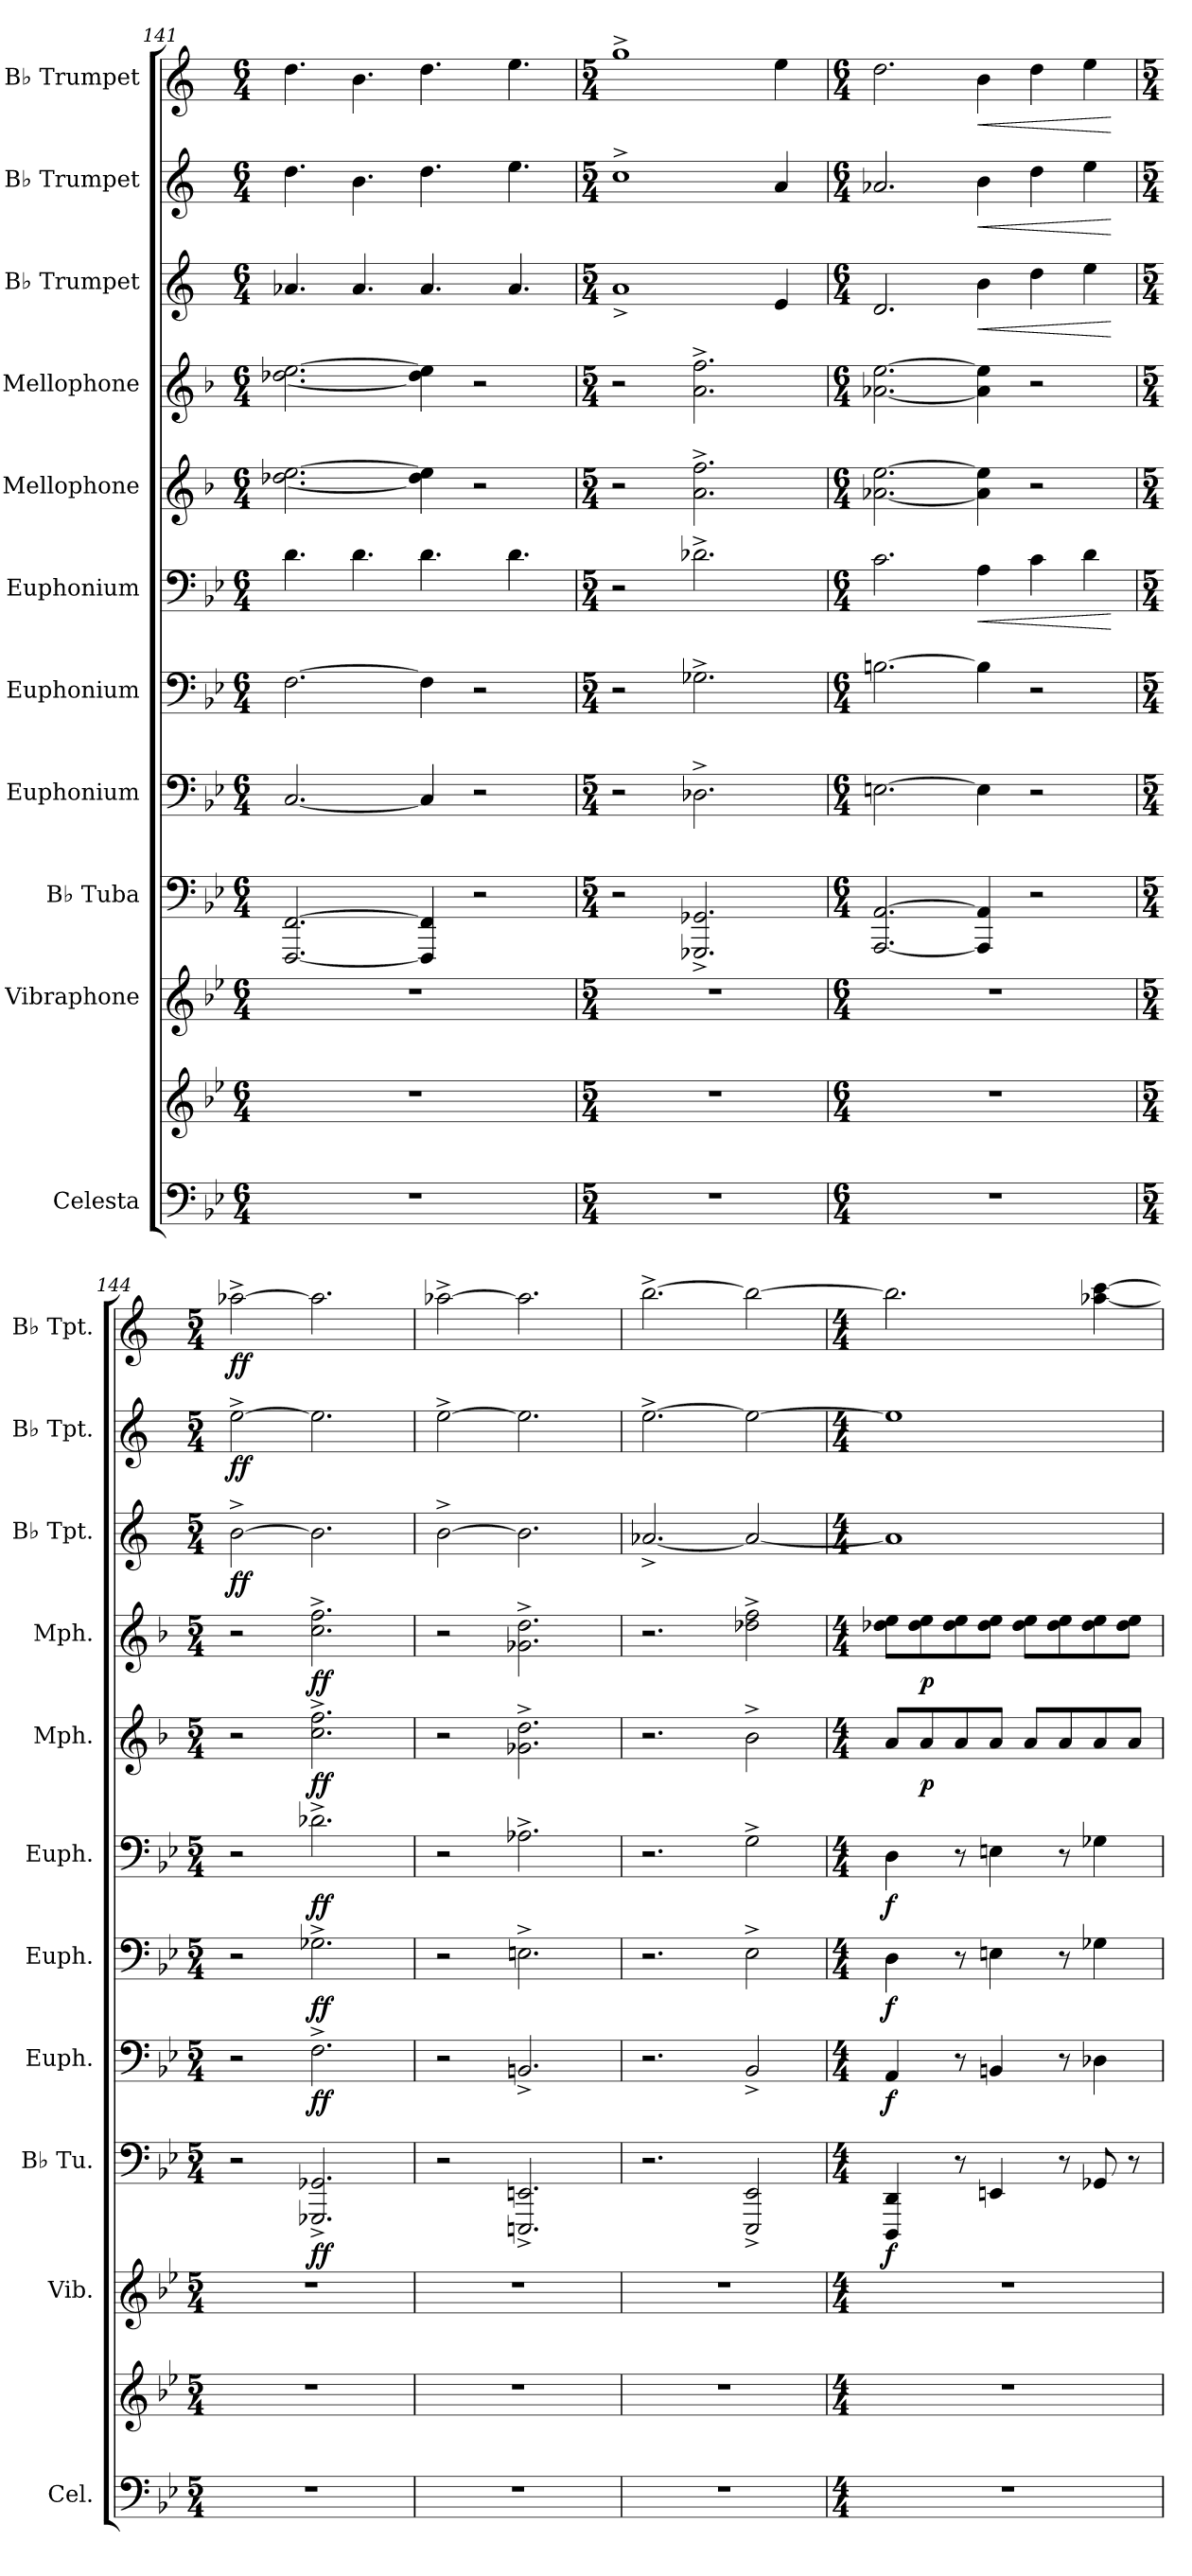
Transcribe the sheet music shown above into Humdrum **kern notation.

**kern	**kern	**kern	**kern	**dynam	**kern	**dynam	**kern	**dynam	**kern	**dynam	**kern	**dynam	**kern	**dynam	**kern	**dynam	**kern	**dynam	**kern	**dynam
*part11	*part11	*part10	*part9	*part9	*part8	*part8	*part7	*part7	*part6	*part6	*part5	*part5	*part4	*part4	*part3	*part3	*part2	*part2	*part1	*part1
*staff12	*staff11	*staff10	*staff9	*staff9	*staff8	*staff8	*staff7	*staff7	*staff6	*staff6	*staff5	*staff5	*staff4	*staff4	*staff3	*staff3	*staff2	*staff2	*staff1	*staff1
*I"Celesta	*	*I"Vibraphone	*I"B♭ Tuba	*	*I"Euphonium	*	*I"Euphonium	*	*I"Euphonium	*	*I"Mellophone	*	*I"Mellophone	*	*I"B♭ Trumpet	*	*I"B♭ Trumpet	*	*I"B♭ Trumpet	*
*I'Cel.	*	*I'Vib.	*I'B♭ Tu.	*	*I'Euph.	*	*I'Euph.	*	*I'Euph.	*	*I'Mph.	*	*I'Mph.	*	*I'B♭ Tpt.	*	*I'B♭ Tpt.	*	*I'B♭ Tpt.	*
*clefF4	*clefG2	*clefG2	*clefF4	*	*clefF4	*	*clefF4	*	*clefF4	*	*clefG2	*	*clefG2	*	*clefG2	*	*clefG2	*	*clefG2	*
*ITrd-7c-12	*ITrd-7c-12	*	*	*	*	*	*	*	*	*	*ITrd4c7	*	*ITrd4c7	*	*ITrd1c2	*	*ITrd1c2	*	*ITrd1c2	*
*k[b-e-]	*k[b-e-]	*k[b-e-]	*k[b-e-]	*	*k[b-e-]	*	*k[b-e-]	*	*k[b-e-]	*	*k[b-e-]	*	*k[b-e-]	*	*k[b-e-]	*	*k[b-e-]	*	*k[b-e-]	*
*M6/4	*M6/4	*M6/4	*M6/4	*	*M6/4	*	*M6/4	*	*M6/4	*	*M6/4	*	*M6/4	*	*M6/4	*	*M6/4	*	*M6/4	*
=141	=141	=141	=141	=141	=141	=141	=141	=141	=141	=141	=141	=141	=141	=141	=141	=141	=141	=141	=141	=141
1.r	1.r	1.r	[2.FFF/ [2.FF/	.	[2.C/	.	[2.F\	.	4.d\	.	[2.g-X\ [2.a\	.	[2.g-X\ [2.a\	.	4.g-X/	.	4.cc\	.	4.cc\	.
.	.	.	.	.	.	.	.	.	4.d\	.	.	.	.	.	4.g-/	.	4.a\	.	4.a\	.
.	.	.	4FFF/] 4FF/]	.	4C/]	.	4F\]	.	4.d\	.	4g-\] 4a\]	.	4g-\] 4a\]	.	4.g-/	.	4.cc\	.	4.cc\	.
.	.	.	2r	.	2r	.	2r	.	.	.	2r	.	2r	.	.	.	.	.	.	.
.	.	.	.	.	.	.	.	.	4.d\	.	.	.	.	.	4.g-/	.	4.dd\	.	4.dd\	.
!!LO:PB:g=z
=142	=142	=142	=142	=142	=142	=142	=142	=142	=142	=142	=142	=142	=142	=142	=142	=142	=142	=142	=142	=142
*M5/4	*M5/4	*M5/4	*M5/4	*	*M5/4	*	*M5/4	*	*M5/4	*	*M5/4	*	*M5/4	*	*M5/4	*	*M5/4	*	*M5/4	*
4%5r	4%5r	4%5r	2r	.	2r	.	2r	.	2r	.	2r	.	2r	.	1g^	.	1b-^	.	1ff^	.
.	.	.	2.GGG-X/^ 2.GG-X/^	.	2.D-X^\	.	2.G-X^\	.	2.d-X^\	.	2.d\^ 2.b-\^	.	2.d\^ 2.b-\^	.	.	.	.	.	.	.
.	.	.	.	.	.	.	.	.	.	.	.	.	.	.	4d/	.	4g/	.	4dd\	.
=143	=143	=143	=143	=143	=143	=143	=143	=143	=143	=143	=143	=143	=143	=143	=143	=143	=143	=143	=143	=143
*M6/4	*M6/4	*M6/4	*M6/4	*	*M6/4	*	*M6/4	*	*M6/4	*	*M6/4	*	*M6/4	*	*M6/4	*	*M6/4	*	*M6/4	*
1.r	1.r	1.r	[2.AAA/ [2.AA/	.	[2.En\	.	[2.Bn\	.	2.c\	.	[2.d-X\ [2.a\	.	[2.d-X\ [2.a\	.	2.c/	.	2.g-X/	.	2.cc\	.
!	!	!	!	!	!	!	!	!	!	!LO:HP:b	!	!	!	!	!	!LO:HP:b	!	!LO:HP:b	!	!LO:HP:b
.	.	.	4AAA/] 4AA/]	.	4E\]	.	4B\]	.	4A\	<	4d-\] 4a\]	.	4d-\] 4a\]	.	4a\	<	4a\	<	4a\	<
.	.	.	2r	.	2r	.	2r	.	4c\	.	2r	.	2r	.	4cc\	.	4cc\	.	4cc\	.
.	.	.	.	.	.	.	.	.	4d\	.	.	.	.	.	4dd\	.	4dd\	.	4dd\	.
.	.	.	.	.	.	.	.	.	.	[	.	.	.	.	.	[	.	[	.	[
=144	=144	=144	=144	=144	=144	=144	=144	=144	=144	=144	=144	=144	=144	=144	=144	=144	=144	=144	=144	=144
*M5/4	*M5/4	*M5/4	*M5/4	*	*M5/4	*	*M5/4	*	*M5/4	*	*M5/4	*	*M5/4	*	*M5/4	*	*M5/4	*	*M5/4	*
!	!	!	!	!	!	!	!	!	!	!	!	!	!	!	!	!LO:DY:b	!	!LO:DY:b	!	!LO:DY:b
4%5r	4%5r	4%5r	2r	.	2r	.	2r	.	2r	.	2r	.	2r	.	[2a^\	ff	[2dd^\	ff	[2gg-X^\	ff
!	!	!	!	!LO:DY:b	!	!LO:DY:b	!	!LO:DY:b	!	!LO:DY:b	!	!LO:DY:b	!	!LO:DY:b	!	!	!	!	!	!
.	.	.	2.GGG-X/^ 2.GG-X/^	ff	2.F^\	ff	2.G-X^\	ff	2.d-X^\	ff	2.f\^ 2.b-\^	ff	2.f\^ 2.b-\^	ff	2.a\]	.	2.dd\]	.	2.gg-\]	.
=145	=145	=145	=145	=145	=145	=145	=145	=145	=145	=145	=145	=145	=145	=145	=145	=145	=145	=145	=145	=145
4%5r	4%5r	4%5r	2r	.	2r	.	2r	.	2r	.	2r	.	2r	.	[2a^\	.	[2dd^\	.	[2gg-X^\	.
.	.	.	2.EEEn/^ 2.EEn/^	.	2.BBn^/	.	2.En^\	.	2.A-X^\	.	2.c-X\^ 2.g\^	.	2.c-X\^ 2.g\^	.	2.a\]	.	2.dd\]	.	2.gg-\]	.
=146	=146	=146	=146	=146	=146	=146	=146	=146	=146	=146	=146	=146	=146	=146	=146	=146	=146	=146	=146	=146
4%5r	4%5r	4%5r	2.r	.	2.r	.	2.r	.	2.r	.	2.r	.	2.r	.	[2.g-X^/	.	[2.dd^\	.	[2.aa^\	.
.	.	.	2EEE-/^ 2EE-/^	.	2BB-^/	.	2E-^\	.	2G^\	.	2e-^\	.	2g-X\^ 2b-\^	.	2g-/_	.	2dd\_	.	2aa\_	.
!!LO:PB:g=z
=147	=147	=147	=147	=147	=147	=147	=147	=147	=147	=147	=147	=147	=147	=147	=147	=147	=147	=147	=147	=147
*M4/4	*M4/4	*M4/4	*M4/4	*	*M4/4	*	*M4/4	*	*M4/4	*	*M4/4	*	*M4/4	*	*M4/4	*	*M4/4	*	*M4/4	*
!	!	!	!	!LO:DY:b	!	!LO:DY:b	!	!LO:DY:b	!	!LO:DY:b	!	!	!	!	!	!	!	!	!	!
1r	1r	1r	4DDD/ 4DD/	f	4AA/	f	4D\	f	4D\	f	8d/L	.	8g-X\ 8a\L	.	1g-]	.	1dd]	.	2.aa\]	.
!	!	!	!	!	!	!	!	!	!	!	!	!LO:DY:b	!	!LO:DY:b	!	!	!	!	!	!
.	.	.	.	.	.	.	.	.	.	.	8d/	p	8g-\ 8a\	p	.	.	.	.	.	.
.	.	.	8r	.	8r	.	8r	.	8r	.	8d/	.	8g-\ 8a\	.	.	.	.	.	.	.
.	.	.	4EEn/	.	4BBn/	.	4En\	.	4En\	.	8d/J	.	8g-\ 8a\J	.	.	.	.	.	.	.
.	.	.	.	.	.	.	.	.	.	.	8d/L	.	8g-\ 8a\L	.	.	.	.	.	.	.
.	.	.	8r	.	8r	.	8r	.	8r	.	8d/	.	8g-\ 8a\	.	.	.	.	.	.	.
.	.	.	8GG-X/	.	4D-X\	.	4G-X\	.	4G-X\	.	8d/	.	8g-\ 8a\	.	.	.	.	.	[4gg-X\ [4bb-\	.
.	.	.	8r	.	.	.	.	.	.	.	8d/J	.	8g-\ 8a\J	.	.	.	.	.	.	.
=	=	=	=	=	=	=	=	=	=	=	=	=	=	=	=	=	=	=	=	=
*-	*-	*-	*-	*-	*-	*-	*-	*-	*-	*-	*-	*-	*-	*-	*-	*-	*-	*-	*-	*-
